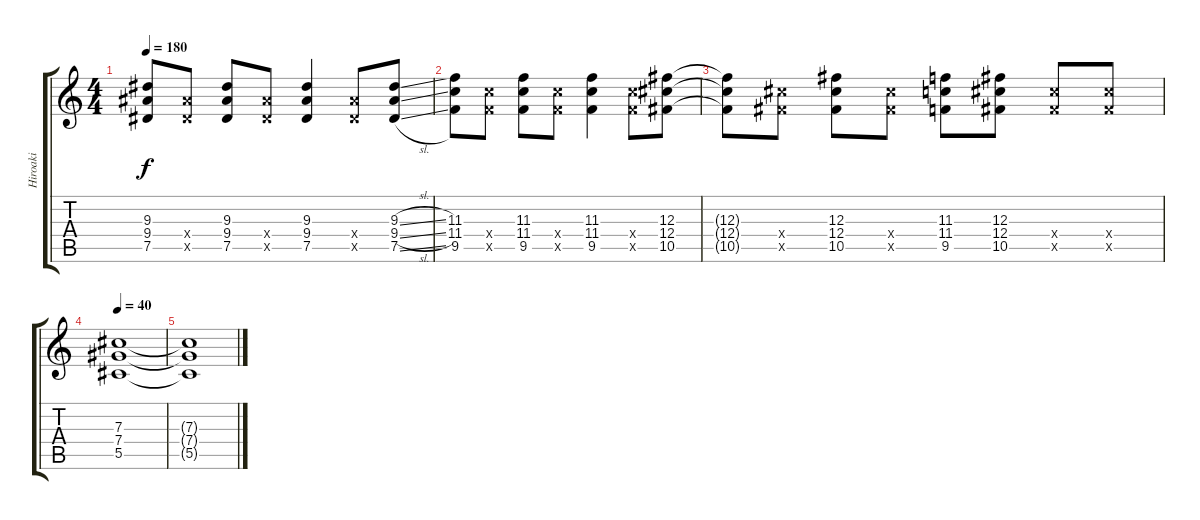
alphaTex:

\track ("Hiroaki" "Hiroaki") {instrument overdrivenguitar}
\staff {score tabs}
\tuning (Eb4 Bb3 Gb3 Db3 Ab2 Eb2) {hide}
\ts (4 4)
\tempo 180
\clef g2
\ks c
(9.3 9.4 7.5).8{dy f} (9.4{x} 7.5{x}).8 (9.3 9.4 7.5).8 (9.4{x} 7.5{x}).8 (9.3 9.4 7.5).4 (9.4{x} 7.5{x}).8 (9.3{sl} 9.4{sl} 7.5{sl}).8 |
(11.3 11.4 9.5).8 (11.4{x} 9.5{x}).8 (11.3 11.4 9.5).8 (11.4{x} 9.5{x}).8 (11.3 11.4 9.5).4 (11.4{x} 9.5{x}).8 (12.3 12.4 10.5).8 |
(12.3{t} 12.4{t} 10.5{t}).8 (12.4{x} 10.5{x}).8 (12.3 12.4 10.5).8 (12.4{x} 10.5{x}).8 (11.3 11.4 9.5).8 (12.3 12.4 10.5).8 (12.4{x} 10.5{x}).8 (12.4{x} 10.5{x}).8 |
\tempo 40
(7.3 7.4 5.5).1 |
(7.3{t} 7.4{t} 5.5{t}).1
